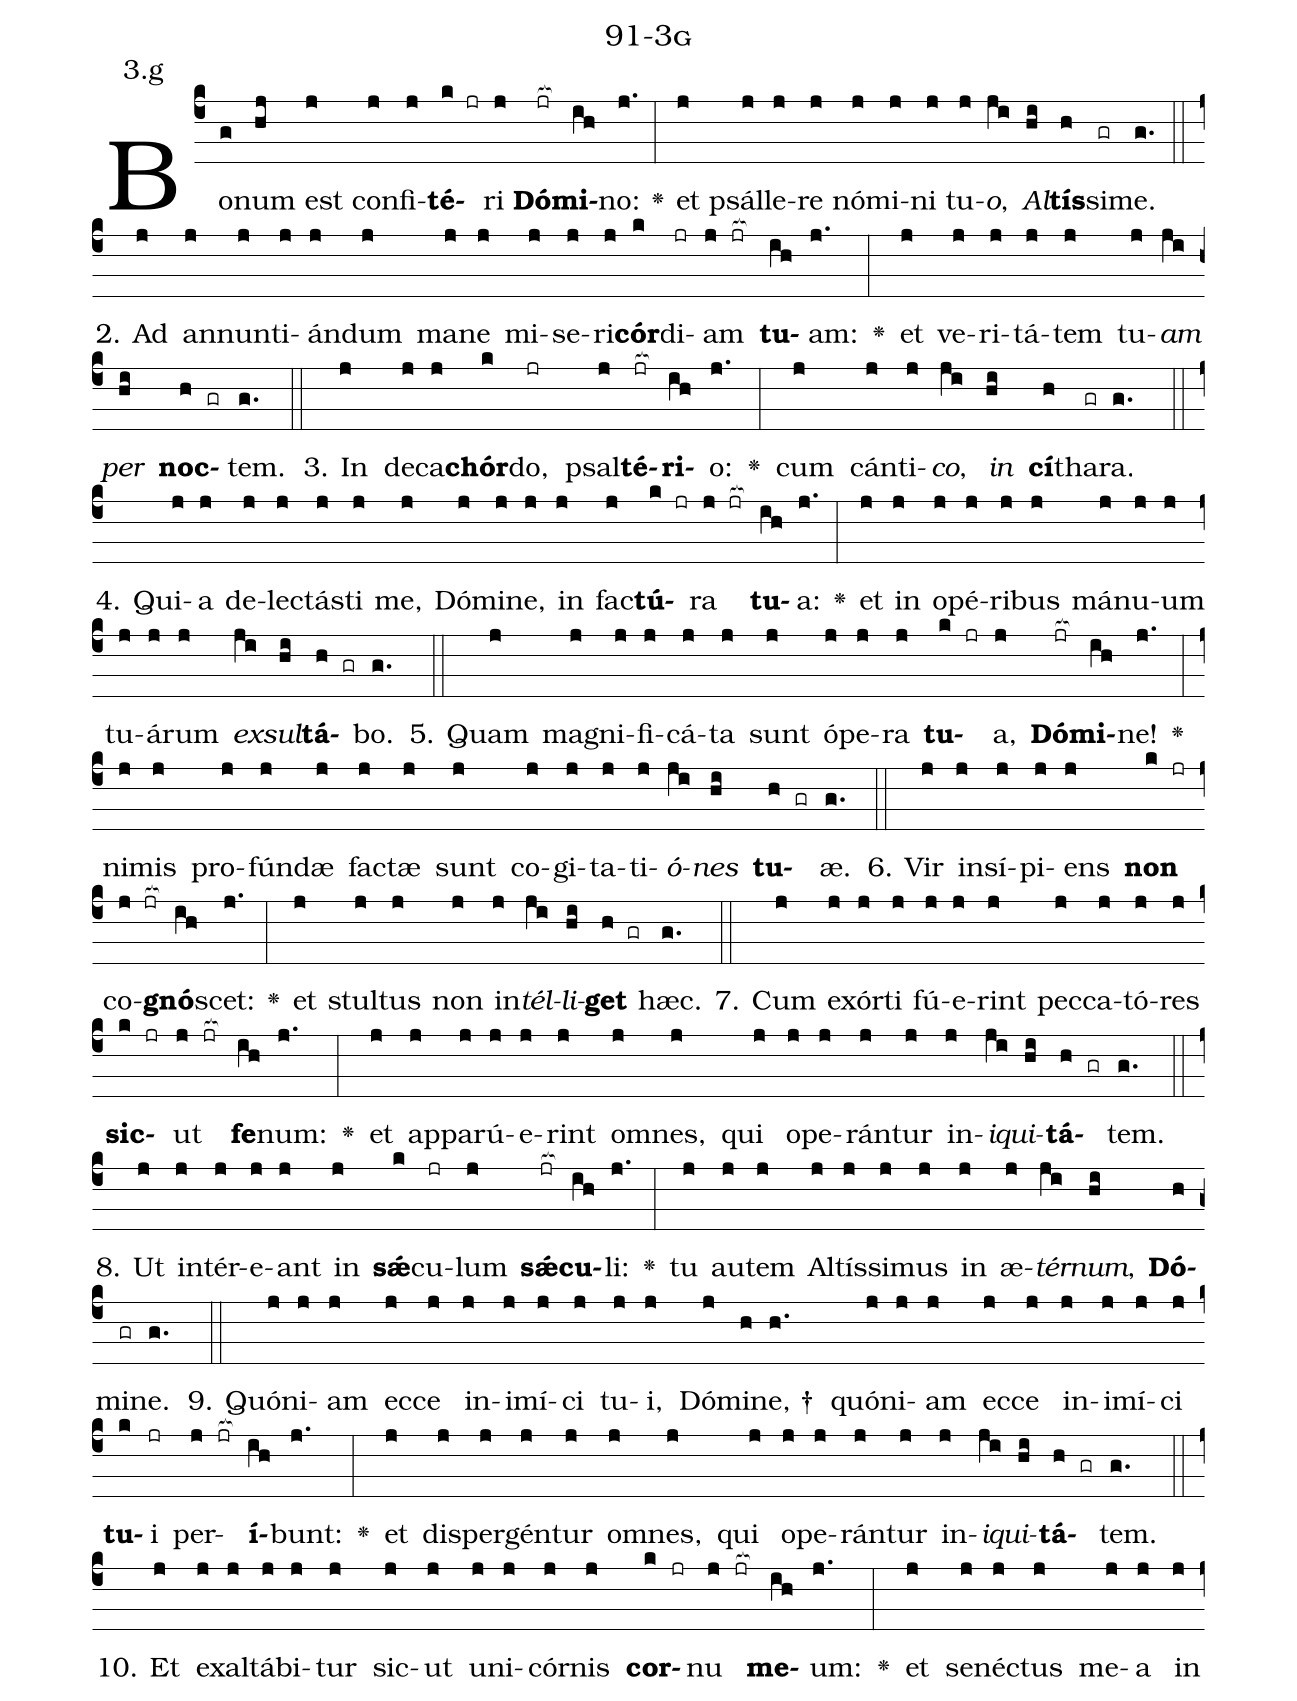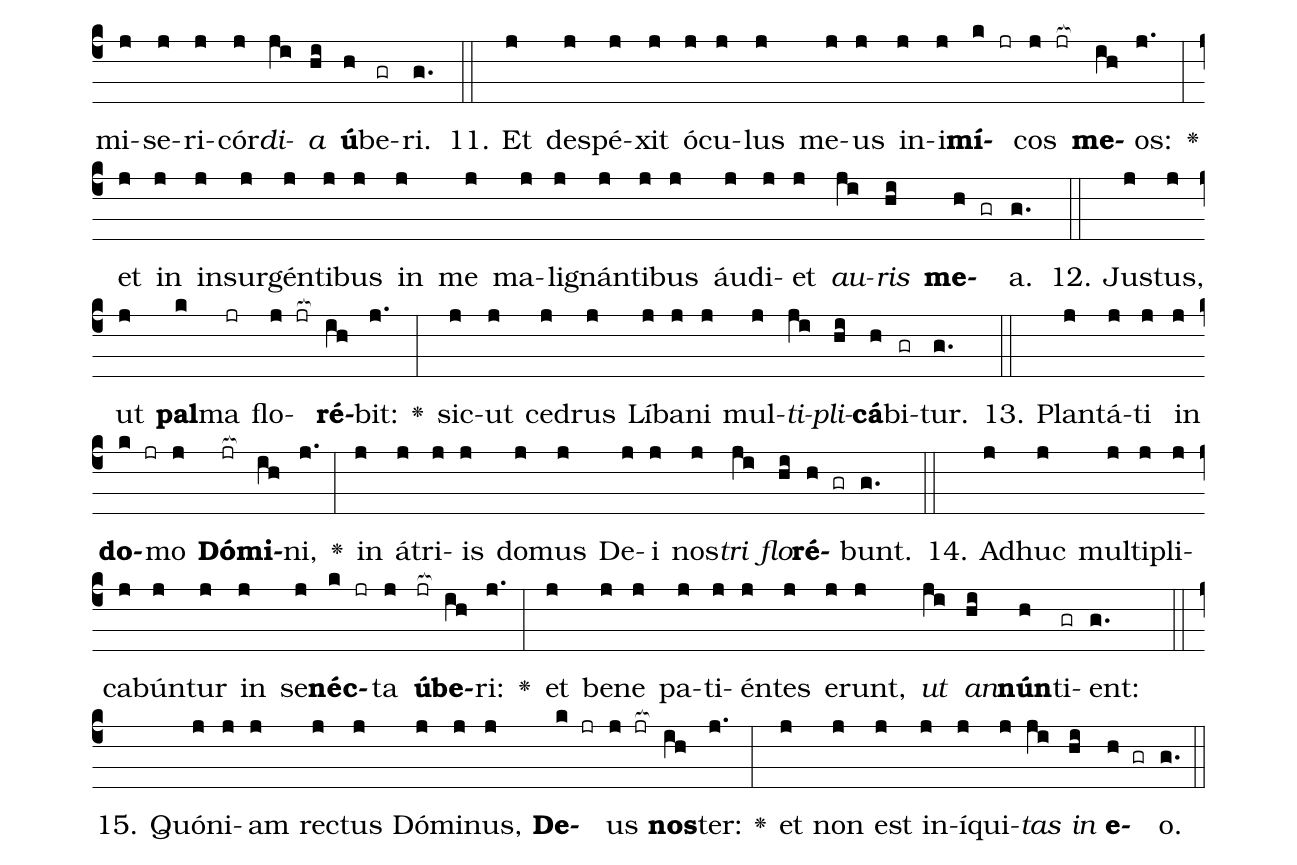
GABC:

name: 91-3g;
annotation: 3.g;
%%
(c4)Bo(g)num(hj) est(j) con(j)fi(j)<b>té</b>(k jr)ri(j) <b>Dó</b>(jr[ocb:1{])<b>mi</b>(ih[ocb:0}])no:(j.) <v>\greheightstar</v>(:) et(j) psál(j)le(j)re(j) nó(j)mi(j)ni(j) tu(j)<i>o</i>,(ji) <i>Al</i>(hi)<b>tís</b>(h)si(gr)me.(g.) (::)
2. Ad(j) an(j)nun(j)ti(j)án(j)dum(j) ma(j)ne(j) mi(j)se(j)ri(j)<b>cór</b>(k)di(jr)am(j jr[ocb:1{]) <b>tu</b>(ih[ocb:0}])am:(j.) <v>\greheightstar</v>(:) et(j) ve(j)ri(j)tá(j)tem(j) tu(j)<i>am</i>(ji) <i>per</i>(hi) <b>noc</b>(h gr)tem.(g.) (::)
3. In(j) de(j)ca(j)<b>chór</b>(k)do,(jr) psal(j)<b>té</b>(jr[ocb:1{])<b>ri</b>(ih[ocb:0}])o:(j.) <v>\greheightstar</v>(:) cum(j) cán(j)ti(j)<i>co</i>,(ji) <i>in</i>(hi) <b>cí</b>(h)tha(gr)ra.(g.) (::)
4. Qui(j)a(j) de(j)lec(j)tás(j)ti(j) me,(j) Dó(j)mi(j)ne,(j) in(j) fac(j)<b>tú</b>(k jr)ra(j jr[ocb:1{]) <b>tu</b>(ih[ocb:0}])a:(j.) <v>\greheightstar</v>(:) et(j) in(j) o(j)pé(j)ri(j)bus(j) má(j)nu(j)um(j) tu(j)á(j)rum(j) <i>ex</i>(ji)<i>sul</i>(hi)<b>tá</b>(h gr)bo.(g.) (::)
5. Quam(j) ma(j)gni(j)fi(j)cá(j)ta(j) sunt(j) ó(j)pe(j)ra(j) <b>tu</b>(k jr)a,(j) <b>Dó</b>(jr[ocb:1{])<b>mi</b>(ih[ocb:0}])ne!(j.) <v>\greheightstar</v>(:) ni(j)mis(j) pro(j)fún(j)dæ(j) fac(j)tæ(j) sunt(j) co(j)gi(j)ta(j)ti(j)<i>ó</i>(ji)<i>nes</i>(hi) <b>tu</b>(h gr)æ.(g.) (::)
6. Vir(j) in(j)sí(j)pi(j)ens(j) <b>non</b>(k jr) co(j jr[ocb:1{])<b>gnó</b>(ih[ocb:0}])scet:(j.) <v>\greheightstar</v>(:) et(j) stul(j)tus(j) non(j) in(j)<i>tél</i>(ji)<i>li</i>(hi)<b>get</b>(h gr) hæc.(g.) (::)
7. Cum(j) ex(j)ór(j)ti(j) fú(j)e(j)rint(j) pec(j)ca(j)tó(j)res(j) <b>sic</b>(k jr)ut(j jr[ocb:1{]) <b>fe</b>(ih[ocb:0}])num:(j.) <v>\greheightstar</v>(:) et(j) ap(j)pa(j)rú(j)e(j)rint(j) om(j)nes,(j) qui(j) o(j)pe(j)rán(j)tur(j) in(j)<i>i</i>(ji)<i>qui</i>(hi)<b>tá</b>(h gr)tem.(g.) (::)
8. Ut(j) in(j)tér(j)e(j)ant(j) in(j) <b>sǽ</b>(k)cu(jr)lum(j) <b>sǽ</b>(jr[ocb:1{])<b>cu</b>(ih[ocb:0}])li:(j.) <v>\greheightstar</v>(:) tu(j) au(j)tem(j) Al(j)tís(j)si(j)mus(j) in(j) æ(j)<i>tér</i>(ji)<i>num</i>,(hi) <b>Dó</b>(h)mi(gr)ne.(g.) (::)
9. Quón(j)i(j)am(j) ec(j)ce(j) in(j)i(j)mí(j)ci(j) tu(j)i,(j) Dó(j)mi(h)ne, †(h.) quón(j)i(j)am(j) ec(j)ce(j) in(j)i(j)mí(j)ci(j) <b>tu</b>(k)i(jr) per(j jr[ocb:1{])<b>í</b>(ih[ocb:0}])bunt:(j.) <v>\greheightstar</v>(:) et(j) di(j)sper(j)gén(j)tur(j) om(j)nes,(j) qui(j) o(j)pe(j)rán(j)tur(j) in(j)<i>i</i>(ji)<i>qui</i>(hi)<b>tá</b>(h gr)tem.(g.) (::)
10. Et(j) ex(j)al(j)tá(j)bi(j)tur(j) sic(j)ut(j) u(j)ni(j)cór(j)nis(j) <b>cor</b>(k jr)nu(j jr[ocb:1{]) <b>me</b>(ih[ocb:0}])um:(j.) <v>\greheightstar</v>(:) et(j) se(j)néc(j)tus(j) me(j)a(j) in(j) mi(j)se(j)ri(j)cór(j)<i>di</i>(ji)<i>a</i>(hi) <b>ú</b>(h)be(gr)ri.(g.) (::)
11. Et(j) de(j)spé(j)xit(j) ó(j)cu(j)lus(j) me(j)us(j) in(j)i(j)<b>mí</b>(k jr)cos(j jr[ocb:1{]) <b>me</b>(ih[ocb:0}])os:(j.) <v>\greheightstar</v>(:) et(j) in(j) in(j)sur(j)gén(j)ti(j)bus(j) in(j) me(j) ma(j)li(j)gnán(j)ti(j)bus(j) áu(j)di(j)et(j) <i>au</i>(ji)<i>ris</i>(hi) <b>me</b>(h gr)a.(g.) (::)
12. Jus(j)tus,(j) ut(j) <b>pal</b>(k)ma(jr) flo(j jr[ocb:1{])<b>ré</b>(ih[ocb:0}])bit:(j.) <v>\greheightstar</v>(:) sic(j)ut(j) ce(j)drus(j) Lí(j)ba(j)ni(j) mul(j)<i>ti</i>(ji)<i>pli</i>(hi)<b>cá</b>(h)bi(gr)tur.(g.) (::)
13. Plan(j)tá(j)ti(j) in(j) <b>do</b>(k jr)mo(j) <b>Dó</b>(jr[ocb:1{])<b>mi</b>(ih[ocb:0}])ni,(j.) <v>\greheightstar</v>(:) in(j) á(j)tri(j)is(j) do(j)mus(j) De(j)i(j) nos(j)<i>tri</i>(ji) <i>flo</i>(hi)<b>ré</b>(h gr)bunt.(g.) (::)
14. Ad(j)huc(j) mul(j)ti(j)pli(j)ca(j)bún(j)tur(j) in(j) se(j)<b>néc</b>(k jr)ta(j) <b>ú</b>(jr[ocb:1{])<b>be</b>(ih[ocb:0}])ri:(j.) <v>\greheightstar</v>(:) et(j) be(j)ne(j) pa(j)ti(j)én(j)tes(j) e(j)runt,(j) <i>ut</i>(ji) <i>an</i>(hi)<b>nún</b>(h)ti(gr)ent:(g.) (::)
15. Quón(j)i(j)am(j) rec(j)tus(j) Dó(j)mi(j)nus,(j) <b>De</b>(k jr)us(j jr[ocb:1{]) <b>nos</b>(ih[ocb:0}])ter:(j.) <v>\greheightstar</v>(:) et(j) non(j) est(j) in(j)í(j)qui(j)<i>tas</i>(ji) <i>in</i>(hi) <b>e</b>(h gr)o.(g.) (::)
